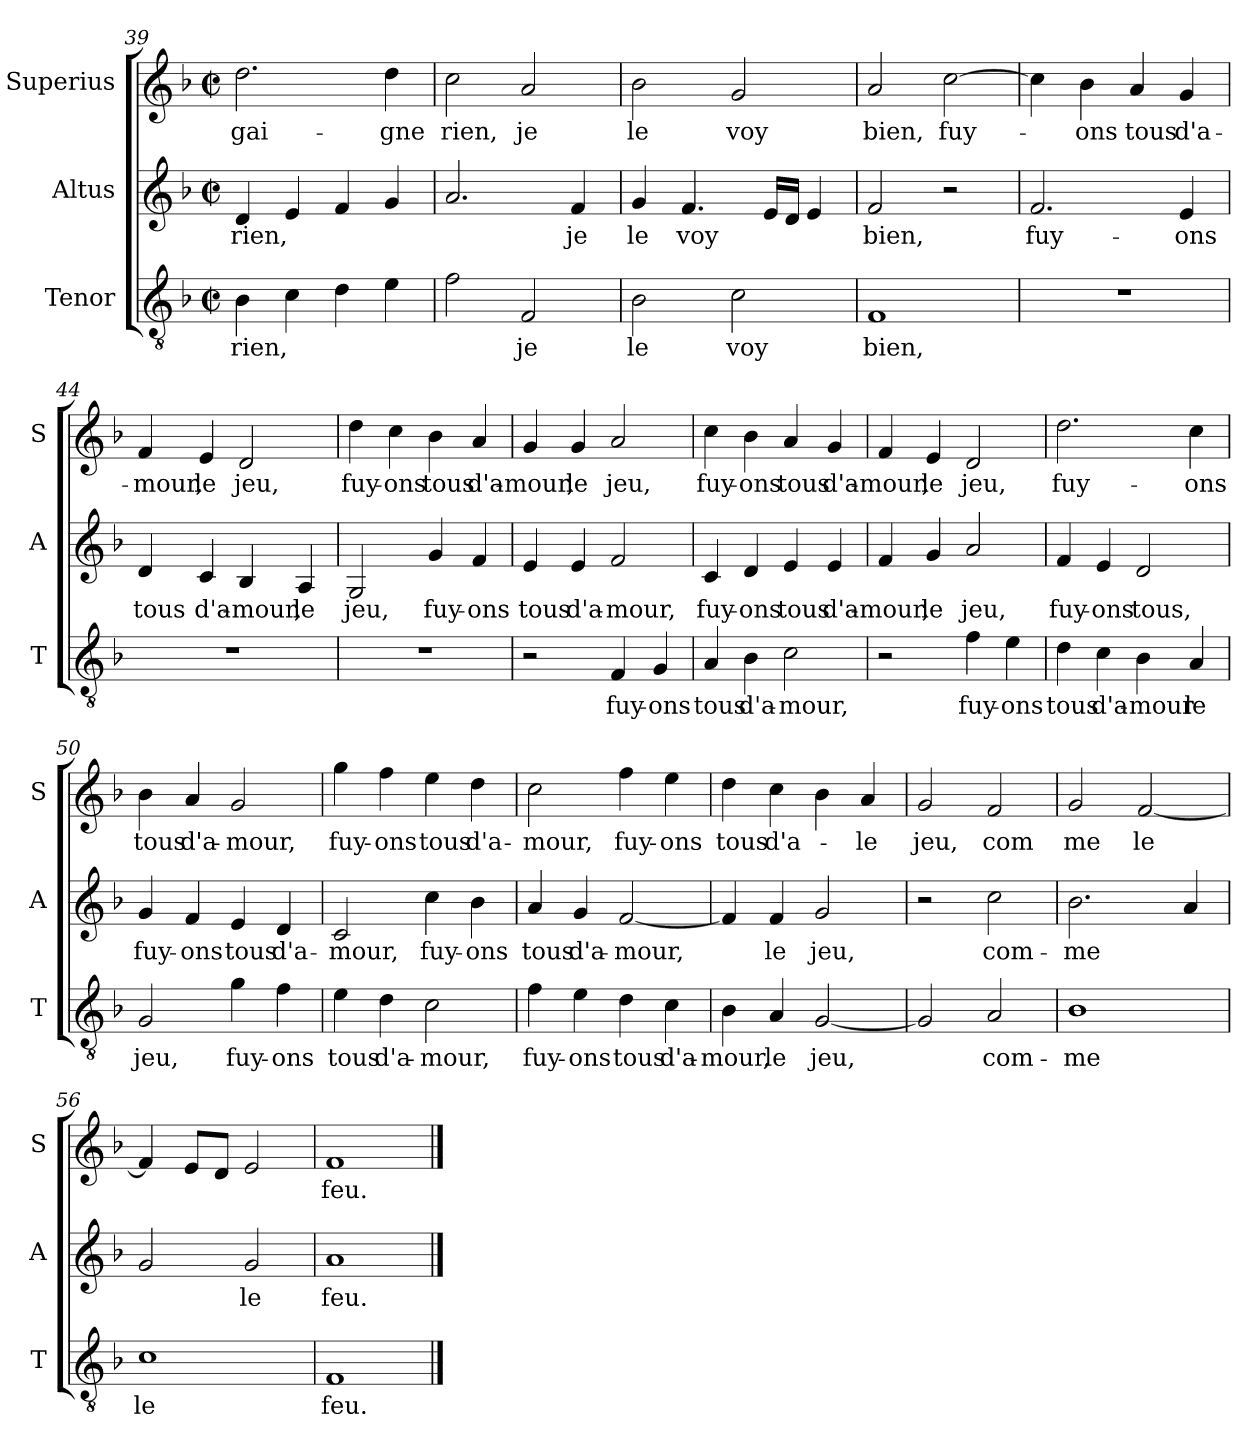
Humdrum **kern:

**kern	**text	**kern	**text	**kern	**text
*part3	*part3	*part2	*part2	*part1	*part1
*staff3	*staff3	*staff2	*staff2	*staff1	*staff1
*I"Tenor	*	*I"Altus	*	*I"Superius	*
*I'T	*	*I'A	*	*I'S	*
*clefGv2	*	*clefG2	*	*clefG2	*
*k[b-]	*	*k[b-]	*	*k[b-]	*
*F:	*	*F:	*	*F:	*
*M2/2	*	*M2/2	*	*M2/2	*
*met(c|)	*	*met(c|)	*	*met(c|)	*
=39	=39	=39	=39	=39	=39
!	!LO:LY:b	!	!LO:LY:b	!	!LO:LY:b
4B-\	rien,	4d/	rien,	2.dd\	gai-
4c\	.	4e/	.	.	.
4d\	.	4f/	.	.	.
!	!	!	!	!	!LO:LY:b
4e\	.	4g/	.	4dd\	-gne
=40	=40	=40	=40	=40	=40
!	!	!	!	!	!LO:LY:b
2f\	.	2.a/	.	2cc\	rien,
!	!LO:LY:b	!	!	!	!LO:LY:b
2F/	je	.	.	2a/	je
!	!	!	!LO:LY:b	!	!
.	.	4f/	je	.	.
!!LO:LB:g=z
=41	=41	=41	=41	=41	=41
!	!LO:LY:b	!	!LO:LY:b	!	!LO:LY:b
2B-\	le	4g/	le	2b-\	le
!	!	!	!LO:LY:b	!	!
.	.	4.f/	voy	.	.
!	!LO:LY:b	!	!	!	!LO:LY:b
2c\	voy	.	.	2g/	voy
.	.	16e/LL	.	.	.
.	.	16d/JJ	.	.	.
.	.	4e/	.	.	.
=42	=42	=42	=42	=42	=42
!	!LO:LY:b	!	!LO:LY:b	!	!LO:LY:b
1F	bien,	2f/	bien,	2a/	bien,
!	!	!	!	!	!LO:LY:b
.	.	2r	.	[2cc\	fuy-
=43	=43	=43	=43	=43	=43
!	!	!	!LO:LY:b	!	!
1r	.	2.f/	fuy-	4cc\]	.
!	!	!	!	!	!LO:LY:b
.	.	.	.	4b-\	-ons
!	!	!	!	!	!LO:LY:b
.	.	.	.	4a/	tous
!	!	!	!LO:LY:b	!	!LO:LY:b
.	.	4e/	-ons	4g/	d'a-
=44	=44	=44	=44	=44	=44
!	!	!	!LO:LY:b	!	!LO:LY:b
1r	.	4d/	tous	4f/	-mour,
!	!	!	!LO:LY:b	!	!LO:LY:b
.	.	4c/	d'a-	4e/	le
!	!	!	!LO:LY:b	!	!LO:LY:b
.	.	4B-/	-mour,	2d/	jeu,
!	!	!	!LO:LY:b	!	!
.	.	4A/	le	.	.
=45	=45	=45	=45	=45	=45
!	!	!	!LO:LY:b	!	!LO:LY:b
1r	.	2G/	jeu,	4dd\	fuy-
!	!	!	!	!	!LO:LY:b
.	.	.	.	4cc\	-ons
!	!	!	!LO:LY:b	!	!LO:LY:b
.	.	4g/	fuy-	4b-\	tous
!	!	!	!LO:LY:b	!	!LO:LY:b
.	.	4f/	-ons	4a/	d'a-
=46	=46	=46	=46	=46	=46
!	!	!	!LO:LY:b	!	!LO:LY:b
2r	.	4e/	tous	4g/	-mour,
!	!	!	!LO:LY:b	!	!LO:LY:b
.	.	4e/	d'a-	4g/	le
!	!LO:LY:b	!	!LO:LY:b	!	!LO:LY:b
4F/	fuy-	2f/	-mour,	2a/	jeu,
!	!LO:LY:b	!	!	!	!
4G/	-ons	.	.	.	.
!!LO:LB:g=z
=47	=47	=47	=47	=47	=47
!	!LO:LY:b	!	!LO:LY:b	!	!LO:LY:b
4A/	tous	4c/	fuy-	4cc\	fuy-
!	!LO:LY:b	!	!LO:LY:b	!	!LO:LY:b
4B-\	d'a-	4d/	-ons	4b-\	-ons
!	!LO:LY:b	!	!LO:LY:b	!	!LO:LY:b
2c\	-mour,	4e/	tous	4a/	tous
!	!	!	!LO:LY:b	!	!LO:LY:b
.	.	4e/	d'a-	4g/	d'a-
=48	=48	=48	=48	=48	=48
!	!	!	!LO:LY:b	!	!LO:LY:b
2r	.	4f/	-mour,	4f/	-mour,
!	!	!	!LO:LY:b	!	!LO:LY:b
.	.	4g/	le	4e/	le
!	!LO:LY:b	!	!LO:LY:b	!	!LO:LY:b
4f\	fuy-	2a/	jeu,	2d/	jeu,
!	!LO:LY:b	!	!	!	!
4e\	-ons	.	.	.	.
=49	=49	=49	=49	=49	=49
!	!LO:LY:b	!	!LO:LY:b	!	!LO:LY:b
4d\	tous	4f/	fuy-	2.dd\	fuy-
!	!LO:LY:b	!	!LO:LY:b	!	!
4c\	d'a-	4e/	-ons	.	.
!	!LO:LY:b	!	!LO:LY:b	!	!
4B-\	-mour	2d/	tous,	.	.
!	!LO:LY:b	!	!	!	!LO:LY:b
4A/	le	.	.	4cc\	-ons
=50	=50	=50	=50	=50	=50
!	!LO:LY:b	!	!LO:LY:b	!	!LO:LY:b
2G/	jeu,	4g/	fuy-	4b-\	tous
!	!	!	!LO:LY:b	!	!LO:LY:b
.	.	4f/	-ons	4a/	d'a-
!	!LO:LY:b	!	!LO:LY:b	!	!LO:LY:b
4g\	fuy-	4e/	tous	2g/	-mour,
!	!LO:LY:b	!	!LO:LY:b	!	!
4f\	-ons	4d/	d'a-	.	.
=51	=51	=51	=51	=51	=51
!	!LO:LY:b	!	!LO:LY:b	!	!LO:LY:b
4e\	tous	2c/	-mour,	4gg\	fuy-
!	!LO:LY:b	!	!	!	!LO:LY:b
4d\	d'a-	.	.	4ff\	-ons
!	!LO:LY:b	!	!LO:LY:b	!	!LO:LY:b
2c\	-mour,	4cc\	fuy-	4ee\	tous
!	!	!	!LO:LY:b	!	!LO:LY:b
.	.	4b-\	-ons	4dd\	d'a-
!!LO:LB:g=z
=52	=52	=52	=52	=52	=52
!	!LO:LY:b	!	!LO:LY:b	!	!LO:LY:b
4f\	fuy-	4a/	tous	2cc\	-mour,
!	!LO:LY:b	!	!LO:LY:b	!	!
4e\	-ons	4g/	d'a-	.	.
!	!LO:LY:b	!	!LO:LY:b	!	!LO:LY:b
4d\	tous	[2f/	-mour,	4ff\	fuy-
!	!LO:LY:b	!	!	!	!LO:LY:b
4c\	d'a-	.	.	4ee\	-ons
=53	=53	=53	=53	=53	=53
!	!LO:LY:b	!	!	!	!LO:LY:b
4B-\	-mour,	4f/]	.	4dd\	tous
!	!LO:LY:b	!	!LO:LY:b	!	!LO:LY:b
4A/	le	4f/	le	4cc\	d'a-
!	!LO:LY:b	!	!LO:LY:b	!	!
[2G/	jeu,	2g/	jeu,	4b-\	.
!	!	!	!	!	!LO:LY:b
.	.	.	.	4a/	-le
=54	=54	=54	=54	=54	=54
!	!	!	!	!	!LO:LY:b
2G/]	.	2r	.	2g/	jeu,
!	!LO:LY:b	!	!LO:LY:b	!	!LO:LY:b
2A/	com-	2cc\	com-	2f/	com
=55	=55	=55	=55	=55	=55
!	!LO:LY:b	!	!LO:LY:b	!	!LO:LY:b
1B-	-me	2.b-\	-me	2g/	me
!	!	!	!	!	!LO:LY:b
.	.	.	.	[2f/	le
.	.	4a/	.	.	.
=56	=56	=56	=56	=56	=56
!	!LO:LY:b	!	!	!	!
1c	le	2g/	.	4f/]	.
.	.	.	.	8e/L	.
.	.	.	.	8d/J	.
!	!	!	!LO:LY:b	!	!
.	.	2g/	le	2e/	.
=57	=57	=57	=57	=57	=57
!	!LO:LY:b	!	!LO:LY:b	!	!LO:LY:b
1F	feu.	1a	feu.	1f	feu.
==	==	==	==	==	==
*-	*-	*-	*-	*-	*-
